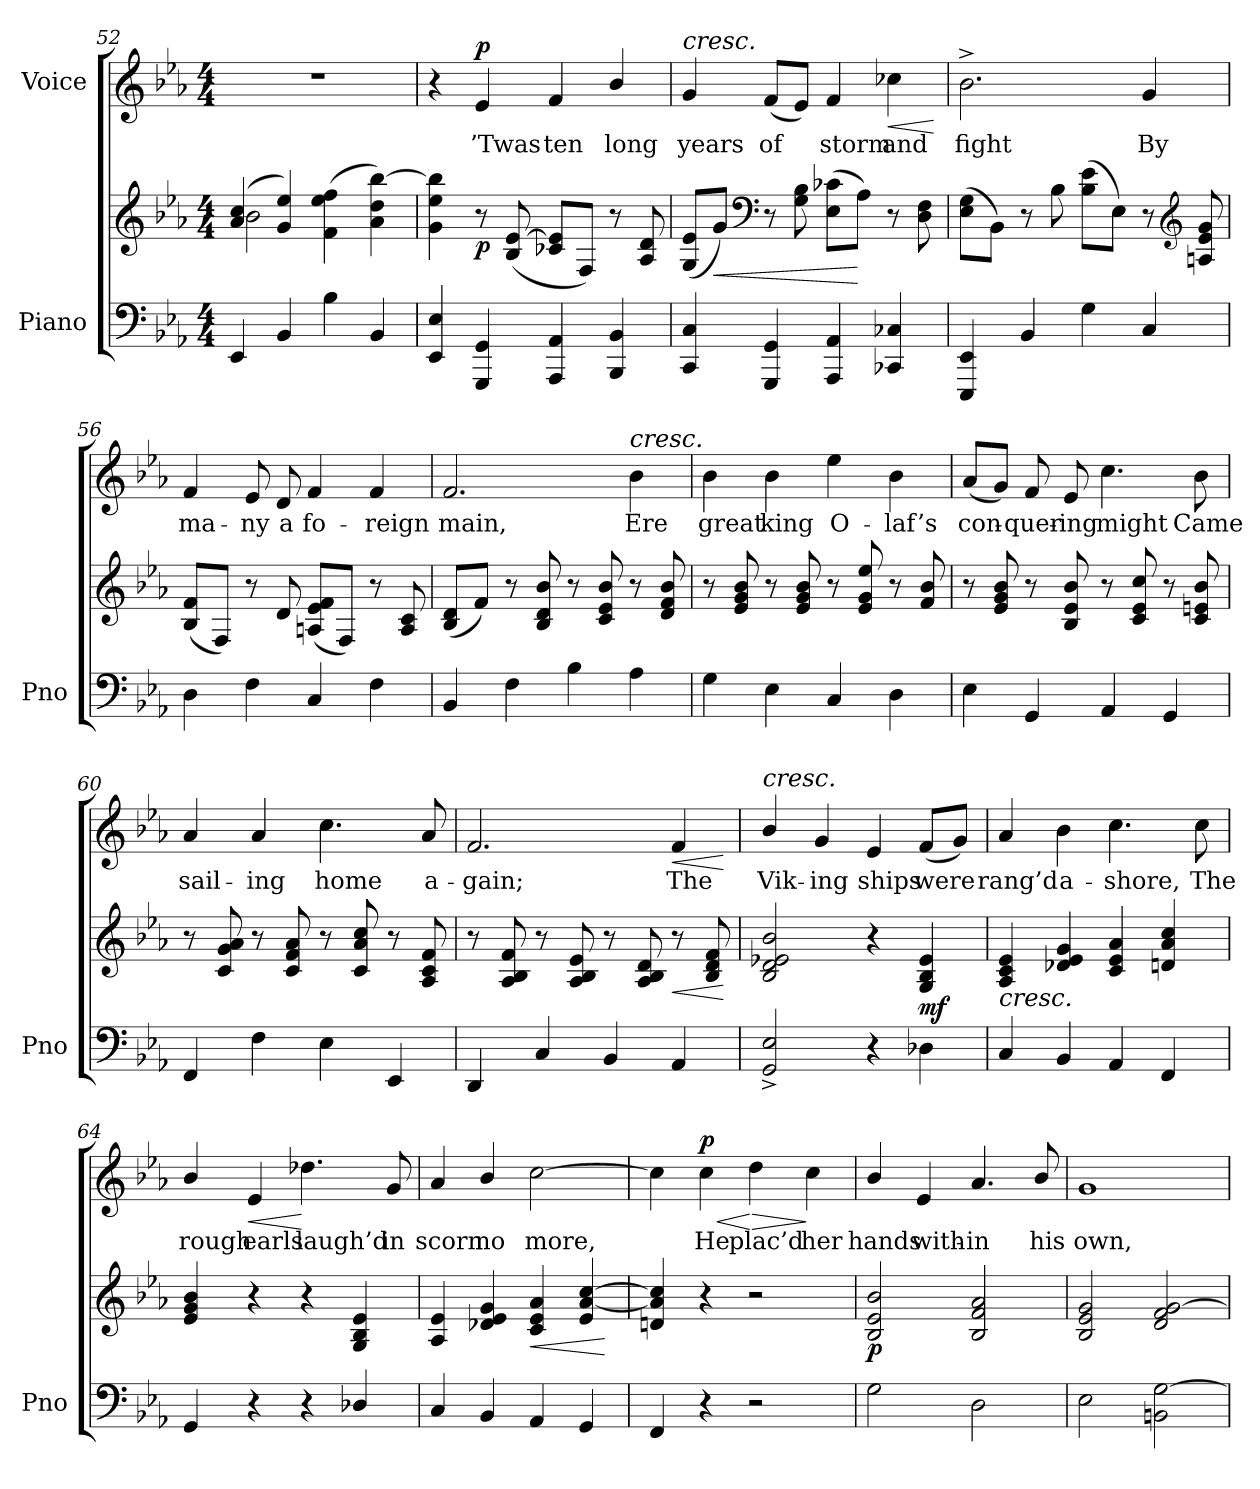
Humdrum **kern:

**kern	**kern	**dynam	**kern	**text	**dynam
*part2	*part2	*part2	*part1	*part1	*part1
*staff3	*staff2	*staff2/3	*staff1	*staff1	*staff1
*I"Piano	*	*	*I"Voice	*	*
*I'Pno	*	*	*	*	*
*clefF4	*clefG2	*	*clefG2	*	*
*k[b-e-a-]	*k[b-e-a-]	*	*k[b-e-a-]	*	*
*M4/4	*M4/4	*	*M4/4	*	*
=52	=52	=52	=52	=52	=52
*	*^	*	*	*	*
4EE-/	(4a-/ 4cc/	2b-\	.	1r	.	.
4BB-/	4g/ 4ee-/)	.	.	.	.	.
4B-\	(4f\ 4ee-\ 4ff\	2ryy	.	.	.	.
4BB-/	4a-\ 4dd\ [4bb-\)	.	.	.	.	.
*	*v	*v	*	*	*	*
=53	=53	=53	=53	=53	=53
4EE-/ 4E-/	4g\ 4ee-\ 4bb-\]	.	4r	.	.
!	!	!LO:DY:b	!	!	!LO:DY:a
4GGG/ 4GG/	8r	p	4e-/	’Twas	p
.	(8B-/ [8e-/	.	.	.	.
4AAA-/ 4AA-/	8c-X/ 8e-/]L	.	4f/	ten	.
.	8F/J)	.	.	.	.
4BBB-/ 4BB-/	8r	.	4b-/	long	.
.	8A-/ 8d/	.	.	.	.
=54	=54	=54	=54	=54	=54
!	!	!	!LO:TX:a:i:t=cresc.	!	!
4CC/ 4C/	(8G/ 8e-/L	.	4g/	years	.
!	!	!LO:HP:b	!	!	!
.	8g/J)	<	.	.	.
*	*clefF4	*	*	*	*
4GGG/ 4GG/	8r	.	(8f/L	of	.
.	8G\ 8B-\	.	8e-/J)	.	.
4AAA-/ 4AA-/	(8E-\ 8c-X\L	.	4f/	storm	.
.	8A-\J)	[	.	.	.
!	!	!	!	!	!LO:HP:b
4CC-X/ 4C-X/	8r	.	4cc-X\	and	<
.	8D\ 8F\	.	.	.	.
.	.	.	.	.	[
=55	=55	=55	=55	=55	=55
4EEE-/ 4EE-/	(8E-\ 8G\L	.	2.b-^\	fight	.
.	8BB-\J)	.	.	.	.
4BB-/	8r	.	.	.	.
.	8B-\	.	.	.	.
4G\	(8B-\ 8e-\L	.	.	.	.
.	8E-\J)	.	.	.	.
4C/	8r	.	4g/	By	.
*	*clefG2	*	*	*	*
.	8An/ 8e-/ 8g/	.	.	.	.
=56	=56	=56	=56	=56	=56
4D\	(8B-/ 8f/L	.	4f/	ma-	.
.	8F/J)	.	.	.	.
4F\	8r	.	8e-/	-ny	.
.	8d/	.	8d/	a	.
4C/	(8An/ 8e-/ 8f/L	.	4f/	fo-	.
.	8F/J)	.	.	.	.
4F\	8r	.	4f/	-reign	.
.	8A/ 8c/	.	.	.	.
=57	=57	=57	=57	=57	=57
4BB-/	(8B-/ 8d/L	.	2.f/	main,	.
.	8f/J)	.	.	.	.
4F\	8r	.	.	.	.
.	8B-/ 8d/ 8b-/	.	.	.	.
4B-\	8r	.	.	.	.
.	8c/ 8e-/ 8b-/	.	.	.	.
!	!	!	!LO:TX:a:i:t=cresc.	!	!
4A-\	8r	.	4b-\	Ere	.
.	8d/ 8f/ 8b-/	.	.	.	.
=58	=58	=58	=58	=58	=58
4G\	8r	.	4b-\	great	.
.	8e-/ 8g/ 8b-/	.	.	.	.
4E-\	8r	.	4b-\	king	.
.	8e-/ 8g/ 8b-/	.	.	.	.
4C/	8r	.	4ee-\	O-	.
.	8e-/ 8g/ 8ee-/	.	.	.	.
4D\	8r	.	4b-\	-laf’s	.
.	8f/ 8b-/	.	.	.	.
=59	=59	=59	=59	=59	=59
4E-\	8r	.	(8a-/L	con-	.
.	8e-/ 8g/ 8b-/	.	8g/J)	.	.
4GG/	8r	.	8f/	-quer-	.
.	8B-/ 8e-/ 8b-/	.	8e-/	-ing	.
4AA-/	8r	.	4.cc\	might	.
.	8c/ 8e-/ 8cc/	.	.	.	.
4GG/	8r	.	.	.	.
.	8c/ 8en/ 8b-/	.	8b-\	Came	.
=60	=60	=60	=60	=60	=60
4FF/	8r	.	4a-/	sail-	.
.	8c/ 8g/ 8a-/	.	.	.	.
4F\	8r	.	4a-/	-ing	.
.	8c/ 8f/ 8a-/	.	.	.	.
4E-\	8r	.	4.cc\	home	.
.	8c/ 8a-/ 8cc/	.	.	.	.
4EE-/	8r	.	.	.	.
.	8A-/ 8c/ 8f/	.	8a-/	a-	.
=61	=61	=61	=61	=61	=61
4DD/	8r	.	2.f/	-gain;	.
.	8A-/ 8B-/ 8f/	.	.	.	.
4C/	8r	.	.	.	.
.	8A-/ 8B-/ 8e-/	.	.	.	.
4BB-/	8r	.	.	.	.
.	8A-/ 8B-/ 8d/	.	.	.	.
!	!	!LO:HP:b	!	!	!LO:HP:b
4AA-/	8r	<	4f/	The	<
.	8B-/ 8d/ 8f/	.	.	.	.
.	.	[	.	.	[
=62	=62	=62	=62	=62	=62
!	!	!	!LO:TX:a:i:t=cresc.	!	!
2GG/^> 2E-/^>	2B-/ 2d/ 2e-X/ 2b-/	.	4b-/	Vik-	.
.	.	.	4g/	-ing	.
4r	4r	.	4e-/	ships	.
!	!	!LO:DY:b	!	!	!
4D-X\	4G/ 4B-/ 4e-/	mf	(8f/L	were	.
.	.	.	8g/J)	.	.
=63	=63	=63	=63	=63	=63
!	!LO:TX:b:i:t=cresc.	!	!	!	!
4C/	4A-/ 4c/ 4e-/	.	4a-/	rang’d	.
4BB-/	4d-X/ 4e-/ 4g/	.	4b-\	a-	.
4AA-/	4c/ 4e-/ 4a-/	.	4.cc\	-shore,	.
4FF/	4dn/ 4a-/ 4cc/	.	.	.	.
.	.	.	8cc\	The	.
=64	=64	=64	=64	=64	=64
4GG/	4e-/ 4g/ 4b-/	.	4b-/	rough	.
!	!	!	!	!	!LO:HP:b
4r	4r	.	4e-/	earls	<
4r	4r	.	4.dd-X\	laugh’d	[
4D-X/	4G/ 4B-/ 4e-/	.	.	.	.
.	.	.	8g/	in	.
=65	=65	=65	=65	=65	=65
4C/	4A-/ 4e-/	.	4a-/	scorn	.
4BB-/	4d-X/ 4e-/ 4g/	.	4b-/	no	.
!	!	!LO:HP:b	!	!	!
4AA-/	4c/ 4e-/ 4a-/	<	[2cc\	more,	.
4GG/	4e-/ [>4a-/ [4cc/	.	.	.	.
.	.	[	.	.	.
=66	=66	=66	=66	=66	=66
4FF/	4dn/ 4a-/] 4cc/]	.	4cc\]	.	.
!	!	!	!	!	!LO:HP:b
!	!	!	!	!	!LO:DY:n=1:a
4r	4r	.	4cc\	He	< p
!	!	!	!	!	!LO:HP:n=1:b
2r	2r	.	4dd\	plac’d	[ >
.	.	.	4cc\	her	]
=67	=67	=67	=67	=67	=67
!	!	!LO:DY:b	!	!	!
2G\	2B-/ 2e-/ 2b-/	p	4b-/	hands	.
.	.	.	4e-/	with-	.
2D\	2B-/ 2f/ 2a-/	.	4.a-/	-in	.
.	.	.	8b-/	his	.
=68	=68	=68	=68	=68	=68
2E-\	2B-/ 2e-/ 2g/	.	1g	own,	.
2BBn\ [2G\	2d/ 2f/ [2g/	.	.	.	.
=	=	=	=	=	=
*-	*-	*-	*-	*-	*-
